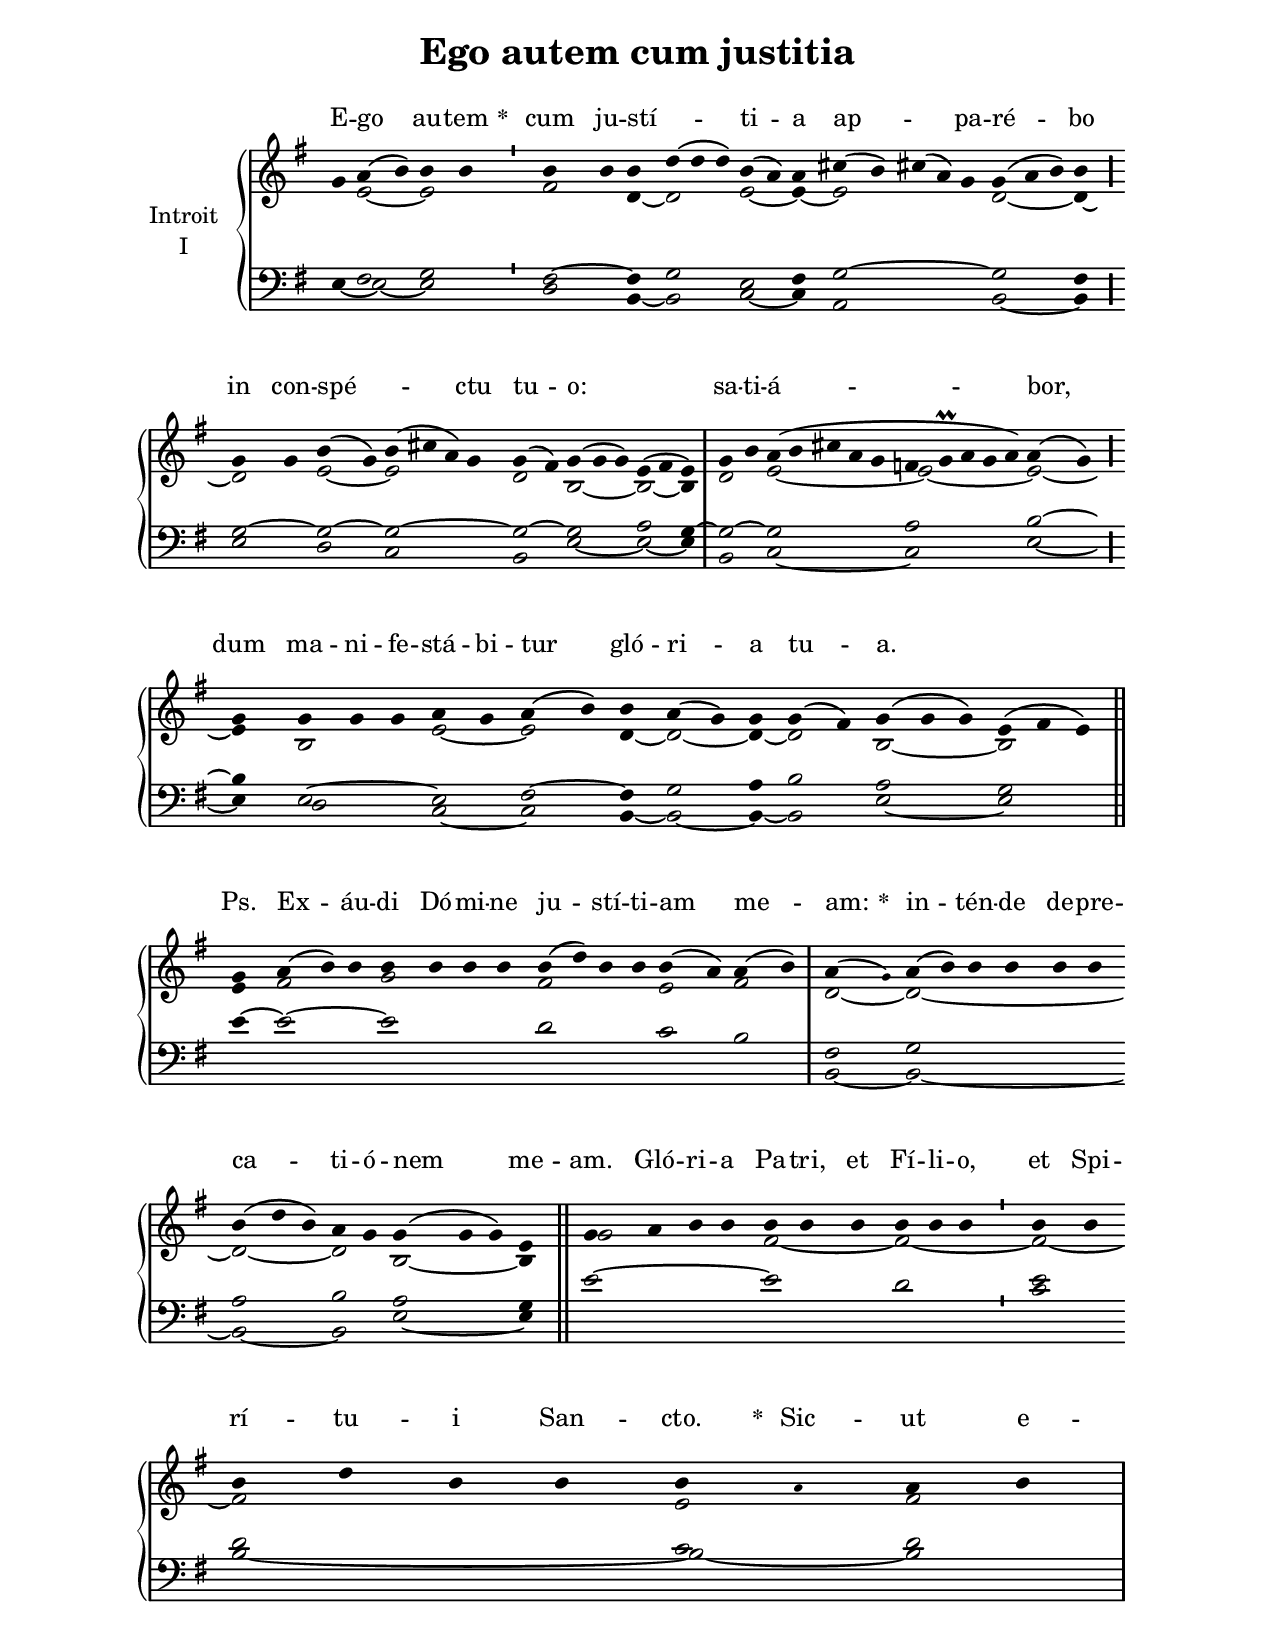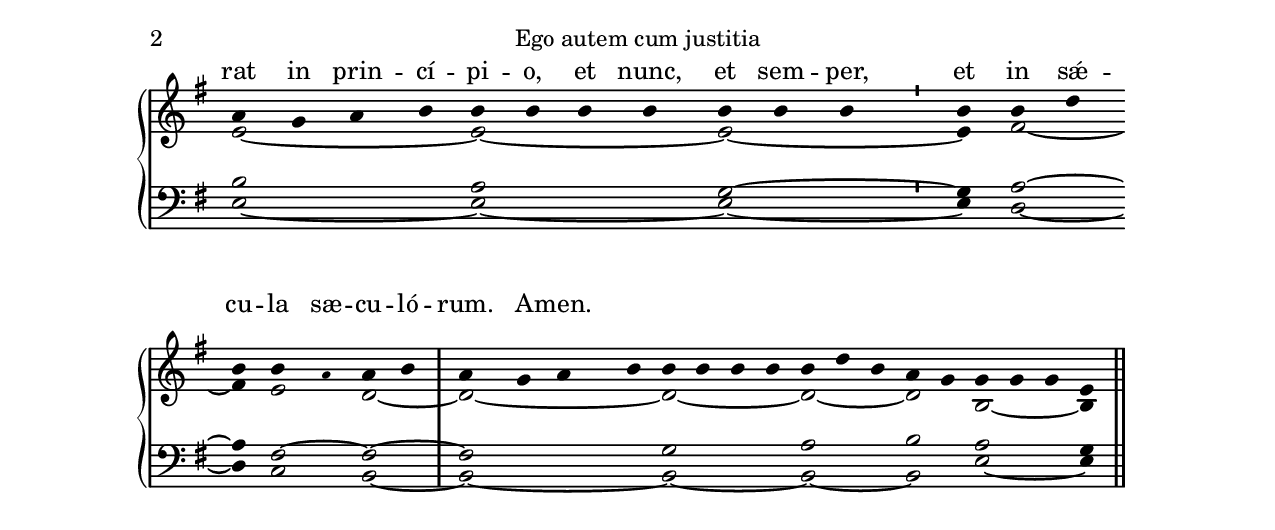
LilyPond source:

\version "2.18"
\include "gregorian.ly"
\include "noh2.ily"


%Page reference: page i.219
%(volume.page)

global = {
 \key e \minor
 \cadenzaOn 
}

\header {
  title = \markup \center-column {"Ego autem cum justitia" \vspace #1 }
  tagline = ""
  composer = ""
}

\paper {
 #(include-special-characters)
  oddHeaderMarkup = \markup \fill-line {
    \line {}
    \center-column {
      \on-the-fly #first-page     " "
      \on-the-fly #not-first-page "Ego autem cum justitia"
    }
    \line { \on-the-fly #print-page-number-check-first \fromproperty #'page:page-number-string }
  }
  evenHeaderMarkup = \markup \fill-line {
    \line { \on-the-fly #print-page-number-check-first \fromproperty #'page:page-number-string }
    \center-column { "Ego autem cum justitia" }
    \line {}
  }
}

chantText = \lyricmode {
E -- go au -- tem 
\set stanza = " * " cum ju -- stí -- _ ti -- a ap -- _ pa -- ré -- bo 
in con -- spé -- _ ctu tu -- o: _ 
sa -- ti -- á -- bor, 
dum ma -- ni -- fe -- stá -- bi -- tur gló -- ri -- a tu -- a. _ Ps. 
Ex -- áu -- di Dó -- mi -- ne ju -- stí -- ti -- am me -- am: 
\set stanza = " * " 
in -- tén -- de de -- pre -- ca -- ti -- ó -- nem me -- am. 
Gló -- ri -- a Pa -- tri, et Fí -- li -- o, et Spi -- rí -- tu -- i San -- cto. 
\set stanza = " * " 
Sic -- ut e -- rat in prin -- cí -- pi -- o, et nunc, et sem -- per, 
et in sǽ -- cu -- la sæ -- cu -- ló -- rum. A -- men. }

chantMusic = {
\tieDown   g'4 a'4 ( b'4) b'4 b'4 \divisioMinima
 b'4 b'4 b'4 d''4 ( d''4 d''4) b'4 ( a'4) a'4  cis''4 ( b'4) cis''4 ( a'4) g'4 g'4 ( a'4 b'4) b'4 \divisioMaior \forceBreak

 g'4 g'4  b'4 ( g'4) b'4 ( cis''4 a'4) g'4 g'4 ( fis'4) g'4 ( g'4 g'4) e'4 ( fis'4 e'4) \divisioMaxima
 g'4 b'4  a'4 ( b'4 cis''4 a'4 g'4 f'4 g'\prall a'4 g'4 a'4) a'4 ( g'4) \divisioMaior \forceBreak

 g'4 g'4 g'4 g'4 a'4 g'4 a'4 ( b'4) b'4 a'4 ( g'4) g'4 g'4 ( fis'4) g'4 ( g'4 g'4) e'4 ( fis'4 e'4) \finalis \forceBreak

 g'4 a'4 ( b'4) b'4 b'4 b'4 b'4 b'4 b'4 ( d''4) b'4 b'4 b'4 ( a'4) a'4 ( b'4) \divisioMaxima
 a'4 ( \once \tweak #'font-size #-4 g' ) a'4 ( b'4) b'4 b'4 b'4 b'4 \forceBreak
 b'4 ( d''4 b'4) a'4 g'4 g'4 ( g'4 g'4) e'4 \finalis
  g'4 a'4 b'4 b'4 b'4 b'4 b'4 b'4 b'4 b'4 \divisioMinima
 b'4 b'4 \forceBreak
 b'4 d''4 b'4 b'4 b'4 \once \tweak #'font-size #-4 a'  a'4 b'4 \divisioMaxima
 a'4 g'4 a'4 b'4 b'4 b'4 b'4 b'4 b'4 b'4 b'4 \divisioMinima
 b'4 b'4 d''4 \forceBreak
 b'4 b'4 \once \tweak #'font-size #-4 a'  a'4 b'4 \divisioMaxima
 a'4 g'4 a'4 b'4 b'4 b'4 b'4 b'4 b'4 d''4 b'4 a'4 g'4 g'4 g'4 g'4 e'4 \finalis

}

altoMusic = {
r4 e'2 ~ e'2 \divisioMinima
fis'2 d'4 ~ d'2*3/2 e'2 ~ e'4 ~ e'2*5/2 d'2*3/2 ~ d'4 ~ \divisioMaior
d'2 e'2 ~ e'2*4/2 d'2 b2*3/2 ~ b2 ~ b4 \divisioMaxima
d'2 e'2*5/2 ~ e'2*5/2 ~ e'2 ~ \divisioMaior
e'4 b2*3/2 e'2 ~ e'2 d'4 ~ d'2 ~ d'4 ~ d'2 b2*3/2 ~ b2*3/2 \finalis
e'4 fis'2*3/2 g'2*4/2 fis'2*4/2 e'2 fis'2 \divisioMaxima
d'2 ~ d'2*6/2 ~ d'2*3/2 ~ d'2 b2*3/2 ~ b4 g'2*4/2 fis'2*3/2 ~ fis'2*3/2 ~ \divisioMinima
fis'2 ~ fis'2*4/2 e'2 fis'2 \divisioMaxima
e'2*4/2 ~ e'2*4/2 ~ e'2*3/2 ~ \divisioMinima
e'4 fis'2 ~ fis'4 e'2 d'2 ~ \divisioMaxima
d'2*4/2 ~ d'2*4/2 ~ d'2*3/2 ~ d'2 b2*3/2 ~ b4 \finalis
}

tenorMusic = {
r4 fis2 g2 \divisioMinima
fis2 ~ fis4 g2*3/2 e2 fis4 g2*5/2 ~ g2*3/2 fis4 \divisioMaior
g2 ~ g2 ~ g2*4/2 ~ g2 ~ g2*3/2 a2 g4 ~ \divisioMaxima
g2 ~ g2*5/2 a2*5/2 b2 ~ \divisioMaior
b4 e2*3/2 ~ e2 fis2 ~ fis4 g2 a4 b2 a2*3/2 g2*3/2 \finalis
e'4 ~ e'2*3/2 ~ e'2*4/2 d'2*4/2 c'2 b2 \divisioMaxima
fis2 g2*6/2 a2*3/2 b2 a2*3/2 g4 e'2*4/2 ~ e'2*3/2 d'2*3/2 \divisioMinima
e'2 d'2*4/2 c'2 d'2 \divisioMaxima
b2*4/2 a2*4/2 g2*3/2 ~ \divisioMinima
g4 a2 ~ a4 fis2 ~ fis2 ~ \divisioMaxima
fis2*4/2 g2*4/2 a2*3/2 b2 a2*3/2 g4 \finalis
}

bassMusic = {
e4 ~ e2 ~ e2 \divisioMinima
d2 b,4 ~ b,2*3/2 c2 ~ c4 a,2*5/2 b,2*3/2 ~ b,4 \divisioMaior
e2 d2 c2*4/2 b,2 e2*3/2 ~ e2 ~ e4 \divisioMaxima
b,2 c2*5/2 ~ c2*5/2 e2 ~ \divisioMaior
e4 d2*3/2 c2 ~ c2 b,4 ~ b,2 ~ b,4 ~ b,2 e2*3/2 ~ e2*3/2 \finalis
r2*16/2 \divisioMaxima
b,2 ~ b,2*6/2 ~ b,2*3/2 ~ b,2 e2*3/2 ~ e4 r2*10/2 \divisioMinima
c'2 b2*4/2 ~ b2 ~ b2 \divisioMaxima
e2*4/2 ~ e2*4/2 ~ e2*3/2 ~ \divisioMinima
e4 d2 ~ d4 c2 b,2 ~ \divisioMaxima
b,2*4/2 ~ b,2*4/2 ~ b,2*3/2 ~ b,2 e2*3/2 ~ e4 \finalis
}

voiceLines = {
\voiceLineStyle


}

\score{
  <<
    \new GrandStaff <<
      \set GrandStaff.autoBeaming = ##f
      \set GrandStaff.instrumentName = \markup \center-column {
        "Introit"
        "I"
      }
      \new Staff = up <<
        \new Voice = "chant" {
          \voiceOne \global \chantMusic
        }
        \new Voice {
          \voiceTwo \global \altoMusic
        }
      >>

      \new Staff = down <<
        \clef bass
        \new Voice {
          \voiceOne \global \tenorMusic
        }
        \new Voice {
          \voiceTwo \global \bassMusic
        }
	\new Voice {
        \voiceThree \global \voiceLines
        }
      >>
    >>
    \new Lyrics \lyricsto chant {
      \chantText
    }
  >>
  \layout{
  }
  \midi{
    \tempo 4 = 125
  }
}
